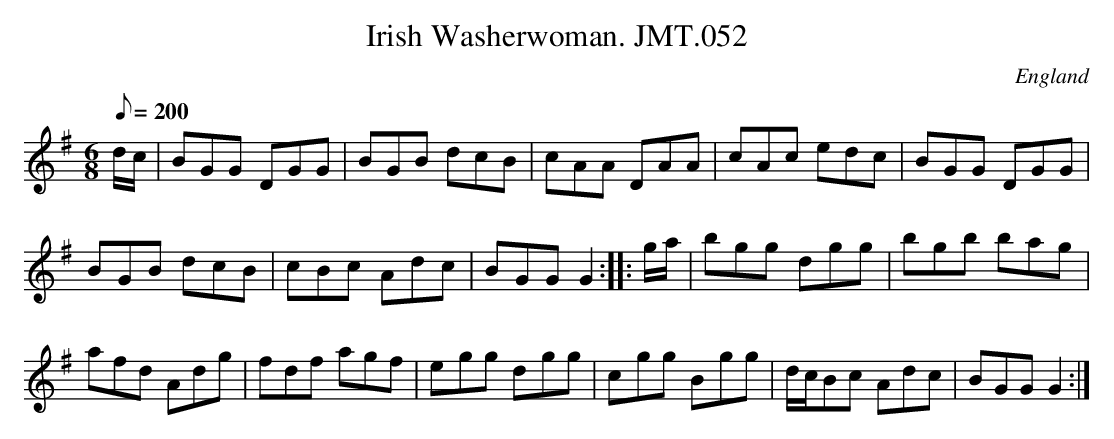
X:1
T:Irish Washerwoman. JMT.052
M:6/8
L:1/8
Q:200
O:England
K:G
d/c/|BGG DGG|BGB dcB|cAA DAA|cAc edc|
BGG DGG|!BGB dcB|cBc Adc|BGG G2:|
|:g/a/|bgg dgg|bgb bag|!afd Adg|fdf agf|
e-gg d-gg|c-gg B-gg|d/c/Bc Adc|BGGG2:|]
